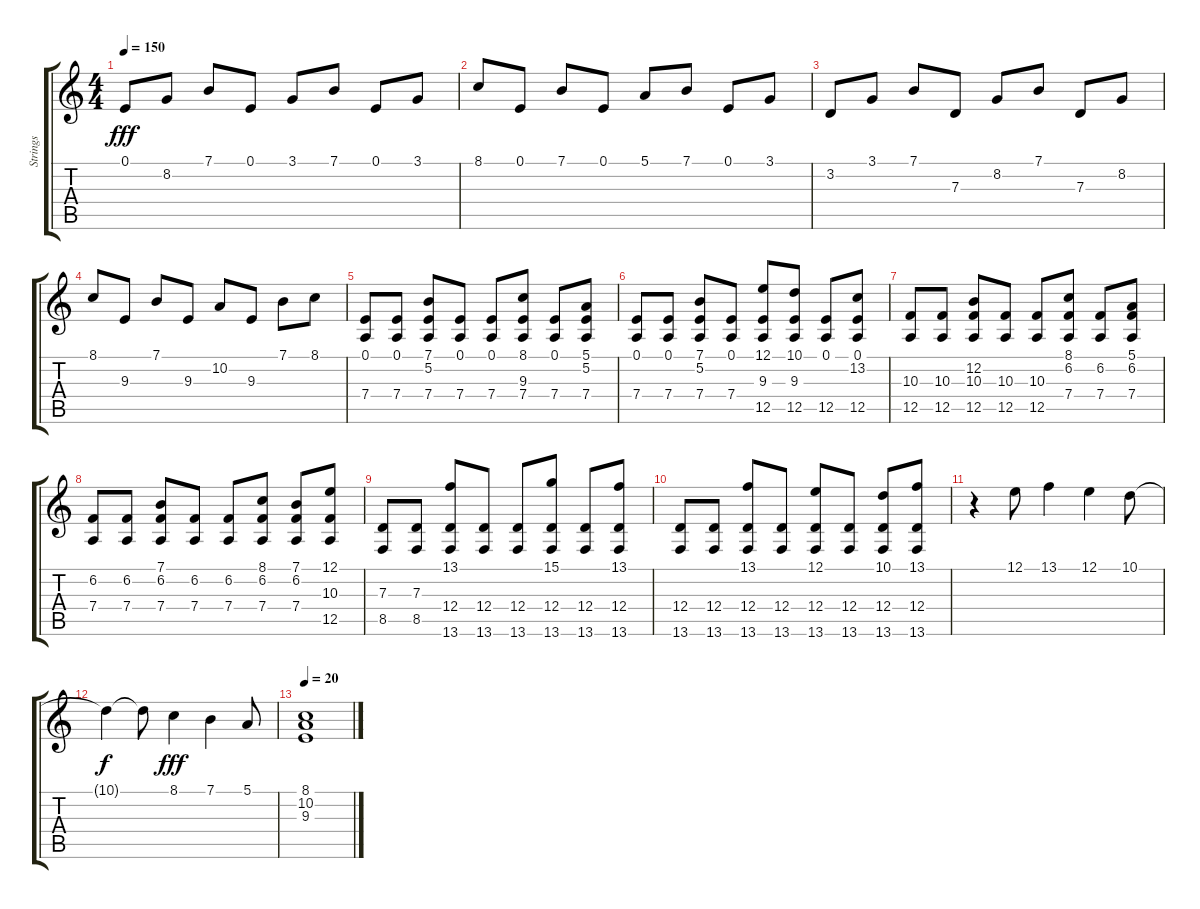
\track ("Strings" "Strings") {instrument stringensemble1}
\staff {score tabs}
\tuning (E4 B3 G3 D3 A2 E2) {hide}
\ts (4 4)
\tempo 150
\clef g2
\ks c
0.1.8{dy fff} 8.2.8 7.1.8 0.1.8 3.1.8 7.1.8 0.1.8 3.1.8 |
8.1.8 0.1.8 7.1.8 0.1.8 5.1.8 7.1.8 0.1.8 3.1.8 |
3.2.8 3.1.8 7.1.8 7.3.8 8.2.8 7.1.8 7.3.8 8.2.8 |
8.1.8 9.3.8 7.1.8 9.3.8 10.2.8 9.3.8 7.1.8 8.1.8 |
(0.1 7.4).8 (0.1 7.4).8 (7.1 5.2 7.4).8 (0.1 7.4).8 (0.1 7.4).8 (8.1 9.3 7.4).8 (0.1 7.4).8 (5.1 5.2 7.4).8 |
(0.1 7.4).8 (0.1 7.4).8 (7.1 5.2 7.4).8 (0.1 7.4).8 (12.1 9.3 12.5).8 (10.1 9.3 12.5).8 (0.1 12.5).8 (0.1 13.2 12.5).8 |
(10.3 12.5).8 (10.3 12.5).8 (12.2 10.3 12.5).8 (10.3 12.5).8 (10.3 12.5).8 (8.1 6.2 7.4).8 (6.2 7.4).8 (5.1 6.2 7.4).8 |
(6.2 7.4).8 (6.2 7.4).8 (7.1 6.2 7.4).8 (6.2 7.4).8 (6.2 7.4).8 (8.1 6.2 7.4).8 (7.1 6.2 7.4).8 (12.1 10.3 12.5).8 |
(7.3 8.5).8 (7.3 8.5).8 (13.1 12.4 13.6).8 (12.4 13.6).8 (12.4 13.6).8 (15.1 12.4 13.6).8 (12.4 13.6).8 (13.1 12.4 13.6).8 |
(12.4 13.6).8 (12.4 13.6).8 (13.1 12.4 13.6).8 (12.4 13.6).8 (12.1 12.4 13.6).8 (12.4 13.6).8 (10.1 12.4 13.6).8 (13.1 12.4 13.6).8 |
r.4 12.1.8 13.1.4 12.1.4 10.1.8 |
10.1{t}.4{dy f} 10.1{t}.8 8.1.4{dy fff} 7.1.4 5.1.8 |
\tempo 20
(8.1 10.2 9.3).1{volume 16}
